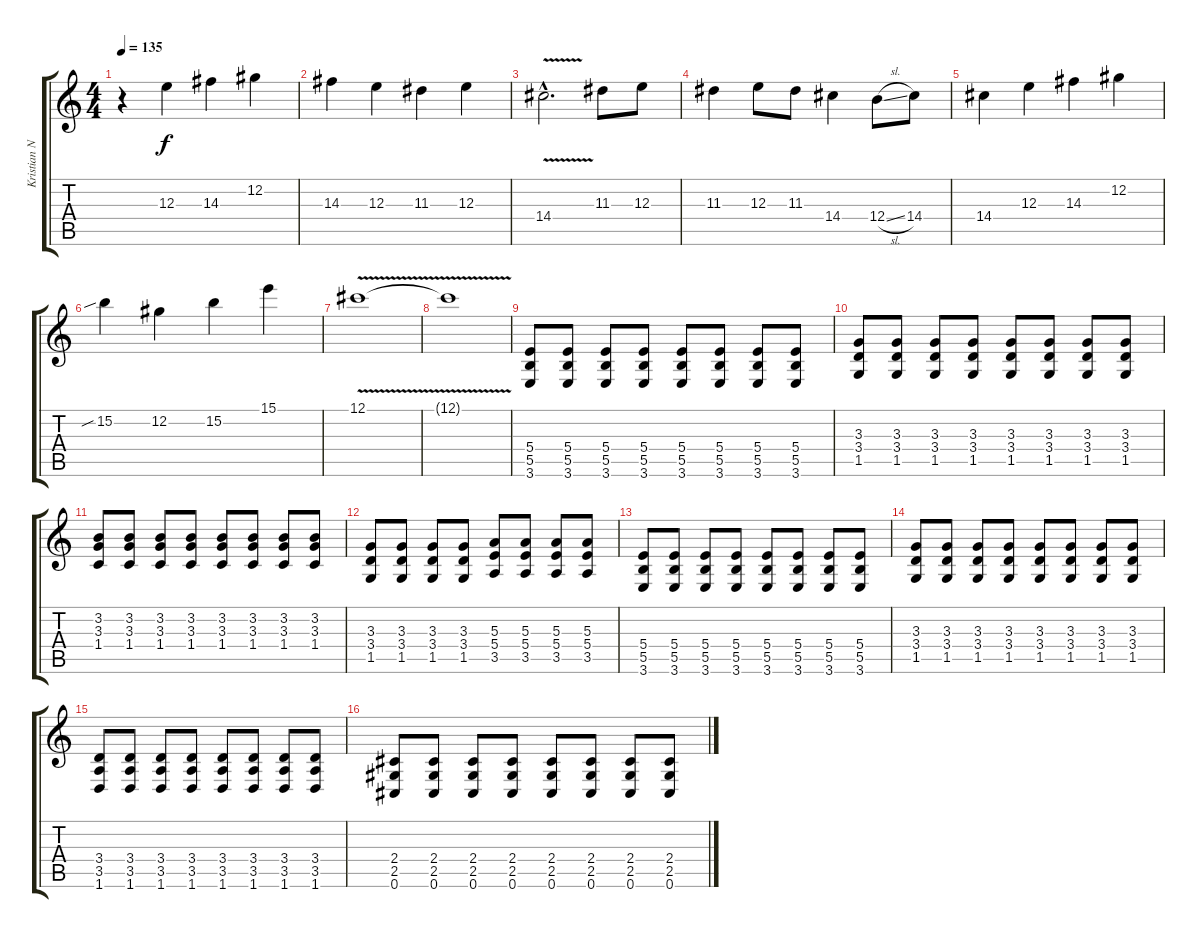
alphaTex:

\track ("Kristian Niemann" "Kristian N") {instrument distortionguitar}
\staff {score tabs}
\tuning (Db4 Ab3 E3 B2 Gb2 Db2) {hide}
\ts (4 4)
\tempo 135
\clef g2
\ks c
r.4{dy f} 12.3.4 14.3.4 12.2.4 |
14.3.4 12.3.4 11.3.4 12.3.4 |
14.4{v hac}.2{d} 11.3.8 12.3.8 |
11.3.4 12.3.8 11.3.8 14.4.4 12.4{sl}.8 14.4.8 |
14.4.4 12.3.4 14.3.4 12.2.4 |
15.2{sib}.4 12.2.4 15.2.4 15.1.4 |
12.1{v}.1 |
12.1{t}.1 |
(5.4 5.5 3.6).8 (5.4 5.5 3.6).8 (5.4 5.5 3.6).8 (5.4 5.5 3.6).8 (5.4 5.5 3.6).8 (5.4 5.5 3.6).8 (5.4 5.5 3.6).8 (5.4 5.5 3.6).8 |
(3.3 3.4 1.5).8 (3.3 3.4 1.5).8 (3.3 3.4 1.5).8 (3.3 3.4 1.5).8 (3.3 3.4 1.5).8 (3.3 3.4 1.5).8 (3.3 3.4 1.5).8 (3.3 3.4 1.5).8 |
(3.2 3.3 1.4).8 (3.2 3.3 1.4).8 (3.2 3.3 1.4).8 (3.2 3.3 1.4).8 (3.2 3.3 1.4).8 (3.2 3.3 1.4).8 (3.2 3.3 1.4).8 (3.2 3.3 1.4).8 |
(3.3 3.4 1.5).8 (3.3 3.4 1.5).8 (3.3 3.4 1.5).8 (3.3 3.4 1.5).8 (5.3 5.4 3.5).8 (5.3 5.4 3.5).8 (5.3 5.4 3.5).8 (5.3 5.4 3.5).8 |
(5.4 5.5 3.6).8 (5.4 5.5 3.6).8 (5.4 5.5 3.6).8 (5.4 5.5 3.6).8 (5.4 5.5 3.6).8 (5.4 5.5 3.6).8 (5.4 5.5 3.6).8 (5.4 5.5 3.6).8 |
(3.3 3.4 1.5).8 (3.3 3.4 1.5).8 (3.3 3.4 1.5).8 (3.3 3.4 1.5).8 (3.3 3.4 1.5).8 (3.3 3.4 1.5).8 (3.3 3.4 1.5).8 (3.3 3.4 1.5).8 |
(3.4 3.5 1.6).8 (3.4 3.5 1.6).8 (3.4 3.5 1.6).8 (3.4 3.5 1.6).8 (3.4 3.5 1.6).8 (3.4 3.5 1.6).8 (3.4 3.5 1.6).8 (3.4 3.5 1.6).8 |
(2.4 2.5 0.6).8 (2.4 2.5 0.6).8 (2.4 2.5 0.6).8 (2.4 2.5 0.6).8 (2.4 2.5 0.6).8 (2.4 2.5 0.6).8 (2.4 2.5 0.6).8 (2.4 2.5 0.6).8
